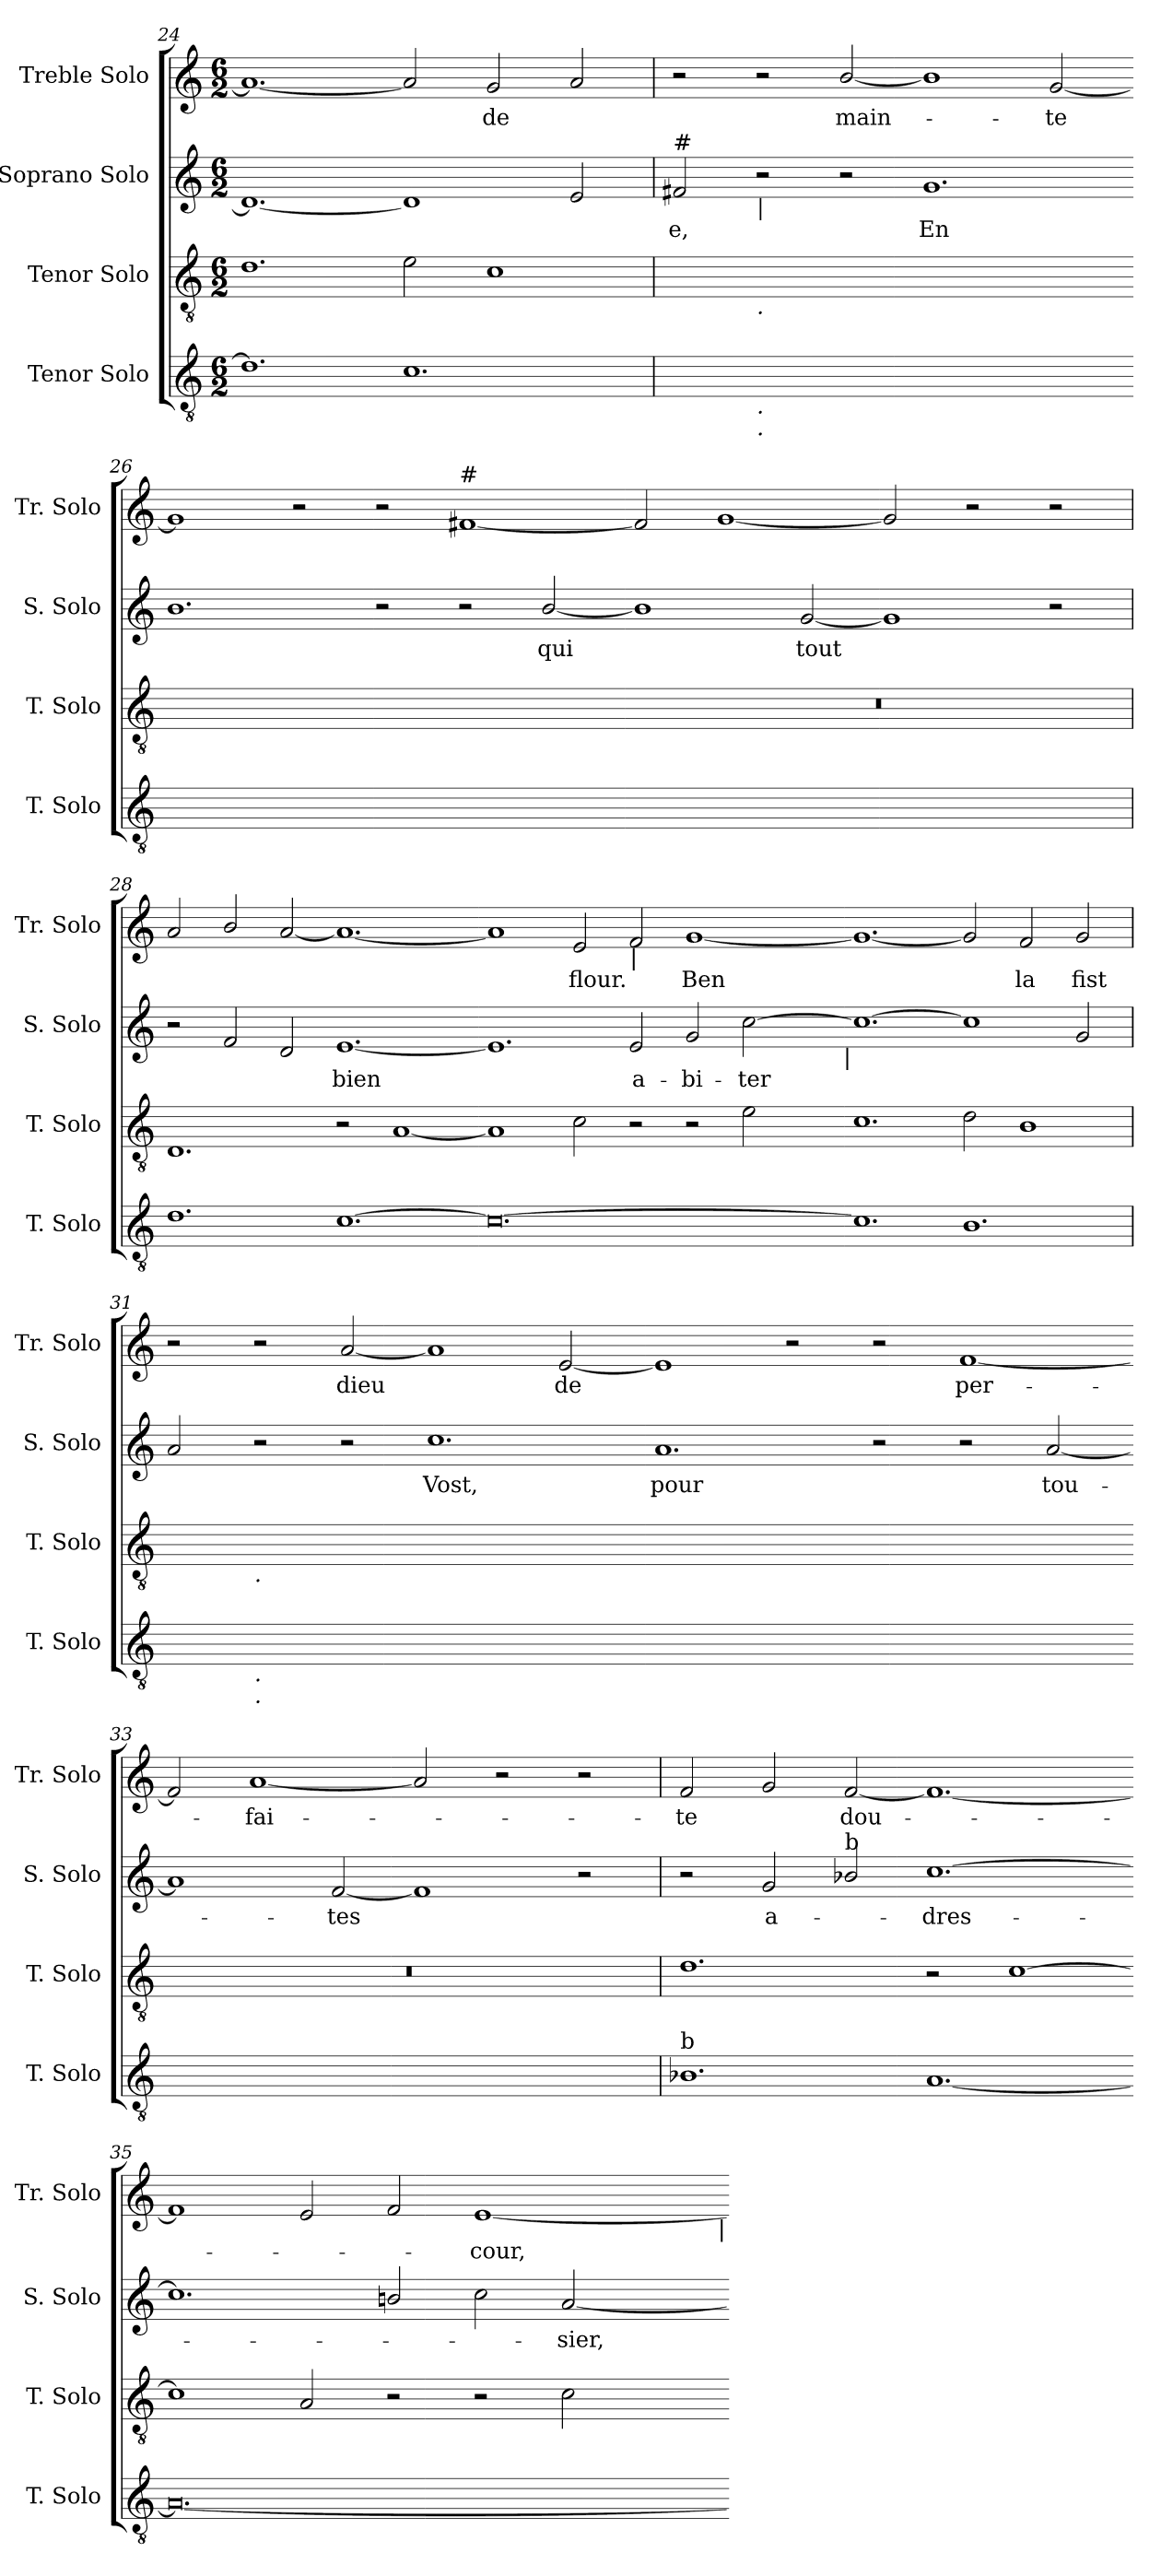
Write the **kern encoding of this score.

**kern	**kern	**kern	**text	**kern	**text
*part4	*part3	*part2	*part2	*part1	*part1
*staff4	*staff3	*staff2	*staff2	*staff1	*staff1
*I"Tenor Solo	*I"Tenor Solo	*I"Soprano Solo	*	*I"Treble Solo	*
*I'T. Solo	*I'T. Solo	*I'S. Solo	*	*I'Tr. Solo	*
*clefGv2	*clefGv2	*clefG2	*	*clefG2	*
*ITrd7c12	*ITrd7c12	*	*	*	*
*k[]	*k[]	*k[]	*	*k[]	*
*C:	*C:	*C:	*	*C:	*
*M6/2	*M6/2	*M6/2	*	*M6/2	*
=24	=24	=24	=24	=24	=24
1.Di]	1.Di	1.di_<	.	1.ai_<	.
1.Ci	2Ei\	1di]	.	2ai/]	.
!	!	!	!	!	!LO:LY:b:color=#000000
.	1Ci	.	.	2gi/	de
.	.	2ei/	.	2ai/	.
!!LO:PB:g=z
=25	=25	=25	=25	=25	=25
!	!	!LO:TX:a:t=#	!	!	!
!	!	!	!LO:LY:b:color=#000000	!	!
*^	*^	*	*	*	*
[<0.BBiyy	2ryy	[>0.Diyy	2ryy	2f#i/	-e,	2r	.
!	!	!	!	!LO:TX:b:i:t=|	!	!	!
!	!	!	!LO:TX:b:i:t=.	!	!	!	!
!	!LO:TX:b:i:t=.	!	!	!	!	!	!
!	!LO:TX:b:i:t=.	!	!	!	!	!	!
.	1ryy	.	1ryy	2r	.	2r	.
!	!	!	!	!	!	!	!LO:LY:b:color=#000000
.	.	.	.	2r	.	[<2bi/	main-
!	!	!	!	!	!LO:LY:b:color=#000000	!	!
.	1.ryy	.	1.ryy	1.gi	En	1bi]	.
!	!	!	!	!	!	!	!LO:LY:b:color=#000000
.	.	.	.	.	.	[<2gi/	-te
*v	*v	*	*	*	*	*	*
*	*v	*v	*	*	*	*
=26-	=26-	=26-	=26-	=26-	=26-
0.BBiyy_<	0.Diyy]	1.bi	.	1gi]	.
.	.	.	.	2r	.
.	.	2r	.	2r	.
!	!	!	!	!LO:TX:a:t=#	!
.	.	2r	.	[<1f#i	.
!	!	!	!LO:LY:b:color=#000000	!	!
.	.	[<2bi/	qui	.	.
=27-	=27-	=27-	=27-	=27-	=27-
!	!LO:N:vis=1	!	!	!	!
0.BBiyy]	0.r	1bi]	.	2f#i/]	.
.	.	.	.	[<1gi	.
!	!	!	!LO:LY:b:color=#000000	!	!
.	.	[<2gi/	tout	.	.
.	.	1gi]	.	2gi/]	.
.	.	.	.	2r	.
.	.	2r	.	2r	.
=28	=28	=28	=28	=28	=28
1.Di	1.DDi	2r	.	2ai/	.
.	.	2fi/	.	2bi/	.
.	.	2di/	.	[<2ai/	.
!	!	!	!LO:LY:b:color=#000000	!	!
[>1.Ci	2r	[<1.ei	bien	1.ai_<	.
.	[<1AAi	.	.	.	.
=29-	=29-	=29-	=29-	=29-	=29-
*	*	*^	*	*	*
0.Ci_>	1AAi]	1.ei]	1ryy	.	1ai]	.
!	!	!	!	!	!	!LO:LY:b:color=#000000
.	2Ci\	.	1ryy	.	2ei/	flour.
!	!	!	!	!	!LO:TX:b:i:t=|	!
!	!	!	!	!LO:LY:b:color=#000000	!	!
.	2r	2ei/	.	a-	2fi/	.
!	!	!	!	!LO:LY:b:color=#000000	!	!
!	!	!	!	!	!	!LO:LY:b:color=#000000
.	2r	2gi/	2ryy	-bi-	[<1gi	Ben
!	!	!	!	!LO:LY:b:color=#000000	!	!
.	2Ei\	[>2cci\	4ryy	-ter	.	.
.	.	.	8ryy	.	.	.
.	.	.	16ryy	.	.	.
.	.	.	32ryy	.	.	.
.	.	.	64ryy	.	.	.
.	.	.	128...ryy	.	.	.
!	!	!	!LO:TX:b:i:t=|	!	!	!
.	.	.	1024ryy	.	.	.
*	*	*v	*v	*	*	*
=30-	=30-	=30-	=30-	=30-	=30-
1.Ci]	1.Ci	1.cci_>	.	1.gi_<	.
1.BBi	2Di\	1cci]	.	2gi/]	.
!	!	!	!	!	!LO:LY:b:color=#000000
.	1BBi	.	.	2fi/	la
!	!	!	!	!	!LO:LY:b:color=#000000
.	.	2gi/	.	2gi/	fist
!!LO:LB:g=z
=31	=31	=31	=31	=31	=31
*^	*^	*	*	*	*
[<0.AAiyy	2ryy	[>0.Eiyy	2ryy	2ai/	.	2r	.
!	!	!	!LO:TX:b:i:t=.	!	!	!	!
!	!LO:TX:b:i:t=.	!	!	!	!	!	!
!	!LO:TX:b:i:t=.	!	!	!	!	!	!
.	1ryy	.	1ryy	2r	.	2r	.
!	!	!	!	!	!	!	!LO:LY:b:color=#000000
.	.	.	.	2r	.	[<2ai/	dieu
!	!	!	!	!	!LO:LY:b:color=#000000	!	!
.	1.ryy	.	1.ryy	1.cci	Vost,	1ai]	.
!	!	!	!	!	!	!	!LO:LY:b:color=#000000
.	.	.	.	.	.	[<2ei/	de
*v	*v	*	*	*	*	*	*
*	*v	*v	*	*	*	*
=32-	=32-	=32-	=32-	=32-	=32-
*^	*^	*	*	*	*
!	!	!	!	!	!LO:LY:b:color=#000000	!	!
*v	*v	*	*	*	*	*	*
*	*v	*v	*	*	*	*
0.AAiyy_<	0.Eiyy]	1.ai	pour	1ei]	.
.	.	.	.	2r	.
.	.	2r	.	2r	.
!	!	!	!	!	!LO:LY:b:color=#000000
.	.	2r	.	[<1fi	per-
!	!	!	!LO:LY:b:color=#000000	!	!
.	.	[<2ai/	tou-	.	.
=33-	=33-	=33-	=33-	=33-	=33-
!	!LO:N:vis=1	!	!	!	!
0.AAiyy]	0.r	1ai]	.	2fi/]	.
!	!	!	!	!	!LO:LY:b:color=#000000
.	.	.	.	[<1ai	-fai-
!	!	!	!LO:LY:b:color=#000000	!	!
.	.	[<2fi/	-tes	.	.
.	.	1fi]	.	2ai/]	.
.	.	.	.	2r	.
.	.	2r	.	2r	.
=34	=34	=34	=34	=34	=34
!LO:TX:a:t=b	!	!	!	!	!
!	!	!	!	!	!LO:LY:b:color=#000000
1.BB-i	1.Di	2r	.	2fi/	-te
!	!	!	!LO:LY:b:color=#000000	!	!
.	.	2gi/	a-	2gi/	.
!	!	!LO:TX:a:t=b	!	!	!
!	!	!	!	!	!LO:LY:b:color=#000000
.	.	2b-i/	.	[<2fi/	dou-
!	!	!	!LO:LY:b:color=#000000	!	!
[<1.AAi	2r	[>1.cci	-dres-	1.fi_<	.
.	[>1Ci	.	.	.	.
=35-	=35-	=35-	=35-	=35-	=35-
*	*	*	*	*^	*
0.AAi_<	1Ci]	1.cci]	.	1fi]	1ryy	.
.	2AAi/	.	.	2ei/	1ryy	.
.	2r	2bi/	.	2fi/	.	.
!	!	!	!	!	!	!LO:LY:b:color=#000000
.	2r	2cci\	.	[<1ei	2ryy	-cour,
!	!	!	!LO:LY:b:color=#000000	!	!	!
.	2Ci\	[<2ai/	-sier,	.	4ryy	.
.	.	.	.	.	8ryy	.
.	.	.	.	.	16ryy	.
.	.	.	.	.	32ryy	.
.	.	.	.	.	64ryy	.
.	.	.	.	.	128...ryy	.
!	!	!	!	!	!LO:TX:b:i:t=|	!
.	.	.	.	.	1024ryy	.
*	*	*	*	*v	*v	*
=-	=-	=-	=-	=-	=-
*-	*-	*-	*-	*-	*-
